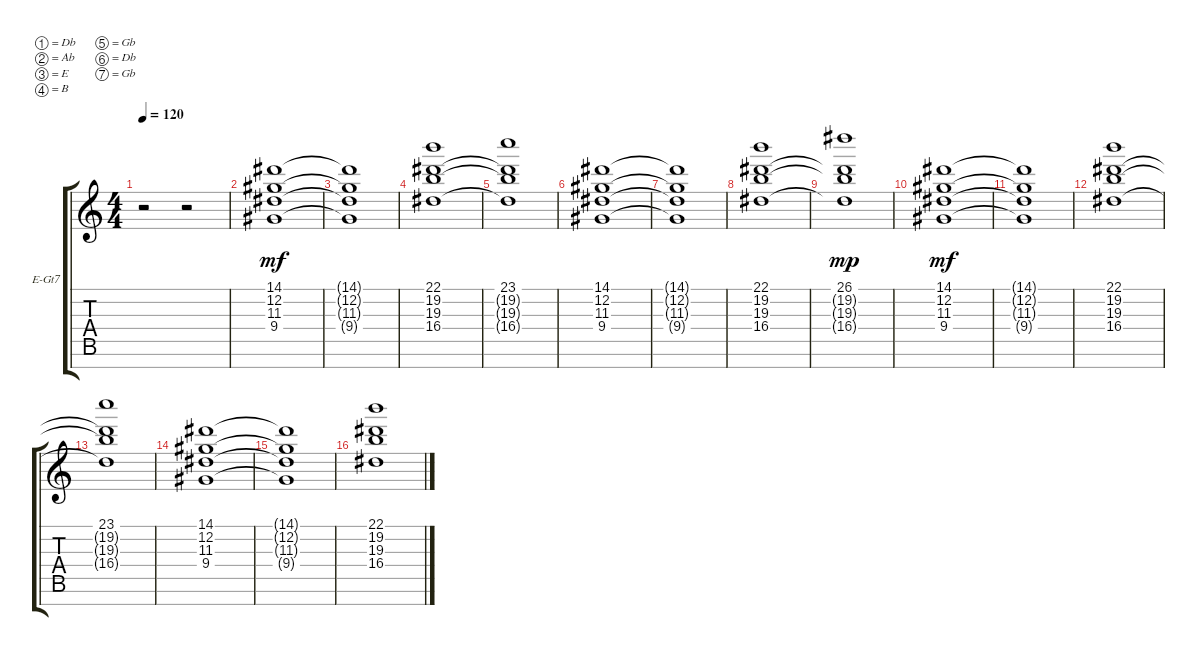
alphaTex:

\defaultSystemsLayout 4
\bracketExtendMode groupsimilarinstruments
\firstSystemTrackNameOrientation horizontal
\otherSystemsTrackNameOrientation horizontal
\track ("choir" "E-Gt7") {instrument electricguitarclean}
\staff {score tabs}
\tuning (Db4 Ab3 E3 B2 Gb2 Db2 Gb1)
\ts (4 4)
\tempo 120
\clef g2
\scale
0.487395
\ks c
r.2{dy mf instrument electricguitarclean} r.2 |
\scale
0.256303 (9.4 12.2 11.3 14.1).1 |
\scale
0.256303 (9.4{t} 11.3{t} 12.2{t} 14.1{t}).1 |
\scale
0.333333 (16.4 19.3 19.2 22.1).1 |
\scale
0.333333 (19.3{t} 19.2{t} 23.1 16.4{t}).1 |
\scale
0.333333 (9.4 12.2 11.3 14.1).1 |
\scale
0.333333 (9.4{t} 11.3{t} 12.2{t} 14.1{t}).1 |
\scale
0.333333 (16.4 19.3 19.2 22.1).1 |
\scale
0.333333 (19.3{t} 19.2{t} 16.4{t} 26.1).1{dy mp} |
\scale
0.333333 (9.4 12.2 11.3 14.1).1{dy mf} |
\scale
0.333333 (9.4{t} 11.3{t} 12.2{t} 14.1{t}).1 |
\scale
0.333333 (16.4 19.3 19.2 22.1).1 |
\scale
0.333333 (19.3{t} 19.2{t} 23.1 16.4{t}).1 |
\scale
0.333333 (9.4 12.2 11.3 14.1).1 |
\scale
0.333333 (9.4{t} 11.3{t} 12.2{t} 14.1{t}).1 |
\scale
0.333333 (16.4 19.3 19.2 22.1).1
